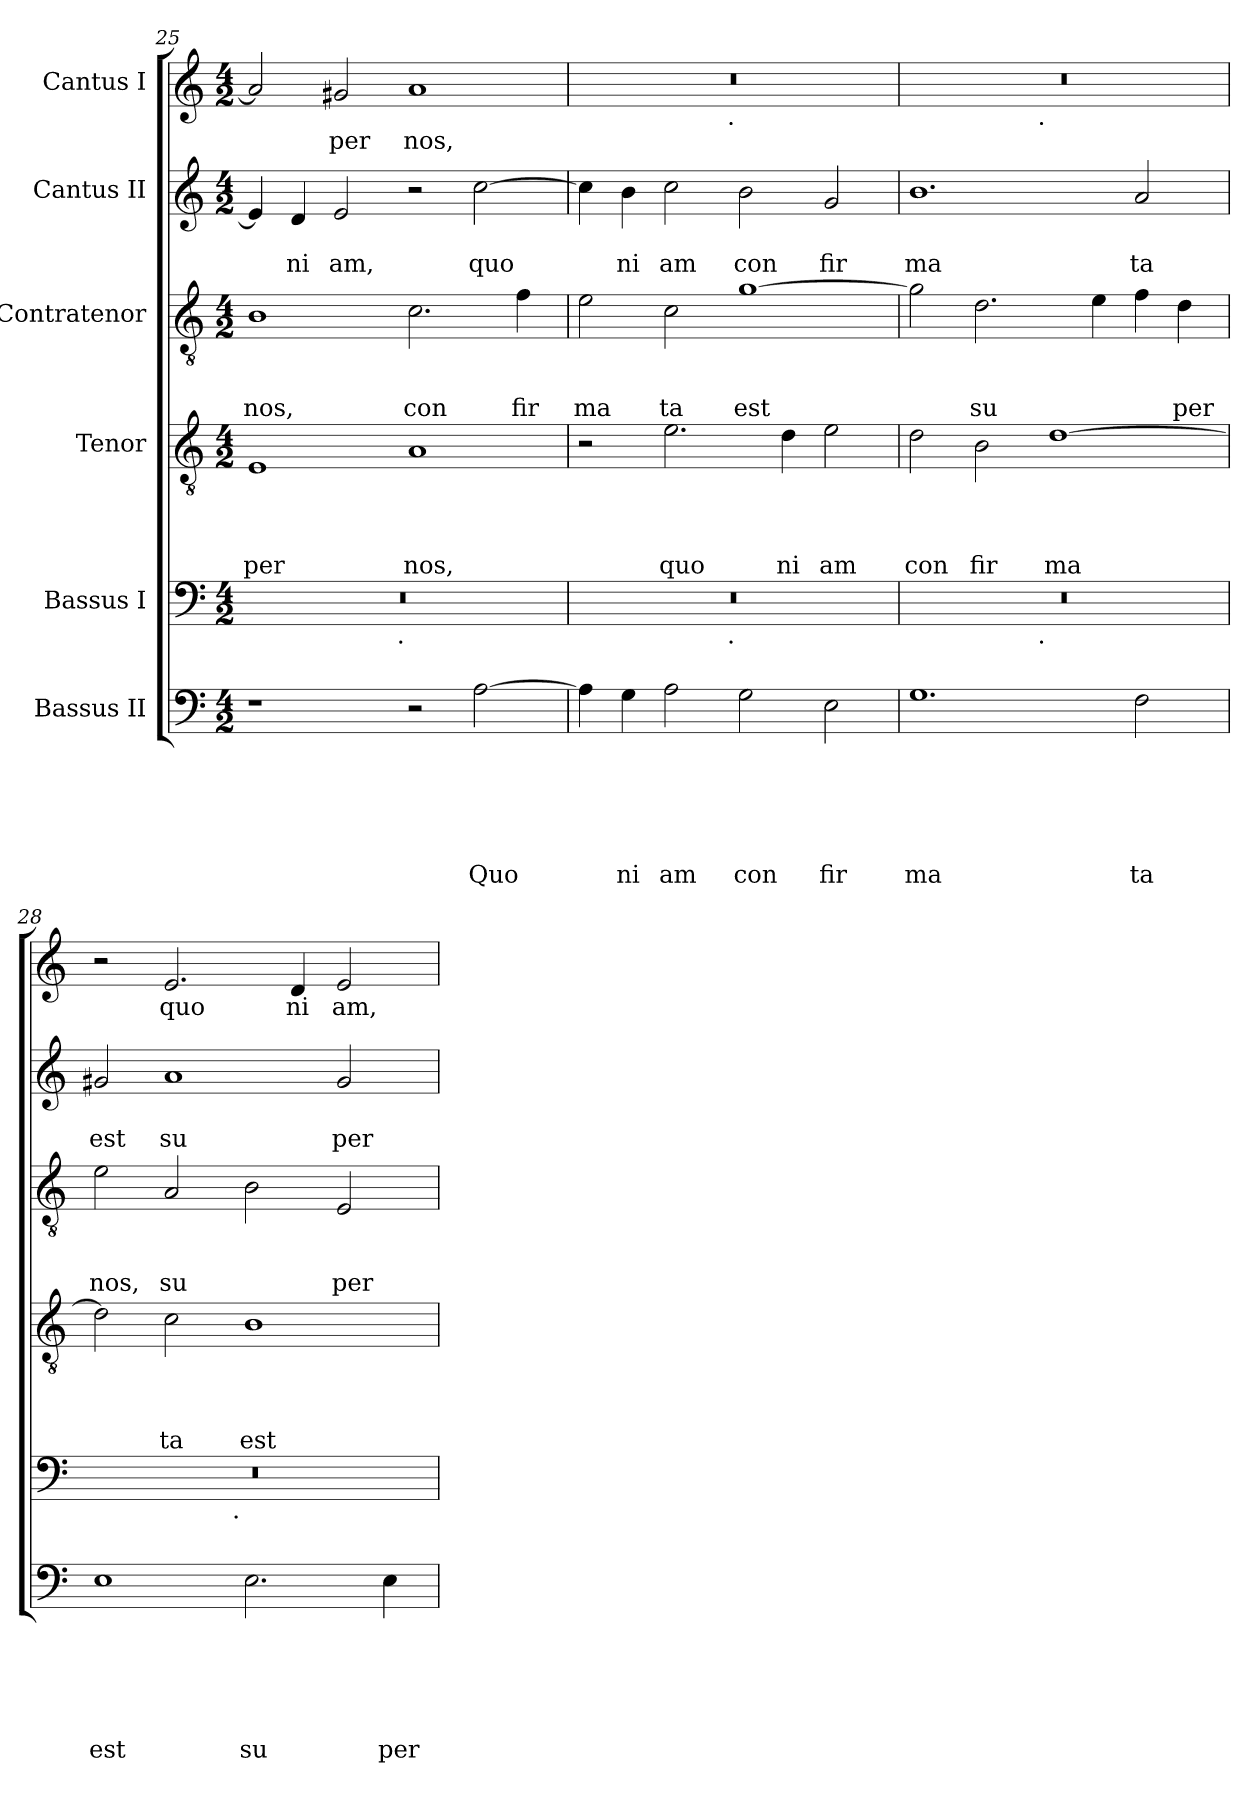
**kern	**text	**text	**text	**text	**text	**text	**kern	**kern	**text	**text	**text	**text	**kern	**text	**text	**text	**kern	**text	**text	**kern	**text
*part6	*part6	*part6	*part6	*part6	*part6	*part6	*part5	*part4	*part4	*part4	*part4	*part4	*part3	*part3	*part3	*part3	*part2	*part2	*part2	*part1	*part1
*staff6	*staff6	*staff6	*staff6	*staff6	*staff6	*staff6	*staff5	*staff4	*staff4	*staff4	*staff4	*staff4	*staff3	*staff3	*staff3	*staff3	*staff2	*staff2	*staff2	*staff1	*staff1
*I"Bassus II	*	*	*	*	*	*	*I"Bassus I	*I"Tenor	*	*	*	*	*I"Contratenor	*	*	*	*I"Cantus II	*	*	*I"Cantus I	*
*clefF4	*	*	*	*	*	*	*clefF4	*clefGv2	*	*	*	*	*clefGv2	*	*	*	*clefG2	*	*	*clefG2	*
*k[]	*	*	*	*	*	*	*k[]	*k[]	*	*	*	*	*k[]	*	*	*	*k[]	*	*	*k[]	*
*C:	*	*	*	*	*	*	*C:	*C:	*	*	*	*	*C:	*	*	*	*C:	*	*	*C:	*
*M4/2	*	*	*	*	*	*	*M4/2	*M4/2	*	*	*	*	*M4/2	*	*	*	*M4/2	*	*	*M4/2	*
=25	=25	=25	=25	=25	=25	=25	=25	=25	=25	=25	=25	=25	=25	=25	=25	=25	=25	=25	=25	=25	=25
!	!	!	!	!	!	!	!	!	!	!	!	!LO:LY:b	!	!	!	!LO:LY:b	!	!	!	!	!
*	*	*	*	*	*	*	*^	*	*	*	*	*	*	*	*	*	*	*	*	*	*
1r	.	.	.	.	.	.	0r	2ryy	1E	.	.	.	per	1B	.	.	nos,	4e/]	.	.	2a/]	.
!	!	!	!	!	!	!	!	!	!	!	!	!	!	!	!	!	!	!	!	!LO:LY:b	!	!
.	.	.	.	.	.	.	.	.	.	.	.	.	.	.	.	.	.	4d/	.	ni	.	.
!	!	!	!	!	!	!	!	!	!	!	!	!	!	!	!	!	!	!	!	!LO:LY:b	!	!LO:LY:b
.	.	.	.	.	.	.	.	4...ryy	.	.	.	.	.	.	.	.	.	2e/	.	am,	2g#X/	per
!	!	!	!	!	!	!	!	!LO:TX:b:t=.	!	!	!	!	!	!	!	!	!	!	!	!	!	!
.	.	.	.	.	.	.	.	1ryy	.	.	.	.	.	.	.	.	.	.	.	.	.	.
!	!	!	!	!	!	!	!	!	!	!	!	!	!LO:LY:b	!	!	!	!LO:LY:b	!	!	!	!	!LO:LY:b
2r	.	.	.	.	.	.	.	.	1A	.	.	.	nos,	2.c\	.	.	con	2r	.	.	1a	nos,
!	!	!	!	!	!	!LO:LY:b	!	!	!	!	!	!	!	!	!	!	!	!	!	!LO:LY:b	!	!
[>2A\	.	.	.	.	.	Quo	.	.	.	.	.	.	.	.	.	.	.	[>2cc\	.	quo	.	.
!	!	!	!	!	!	!	!	!	!	!	!	!	!	!	!	!	!LO:LY:b	!	!	!	!	!
.	.	.	.	.	.	.	.	.	.	.	.	.	.	4f\	.	.	fir	.	.	.	.	.
.	.	.	.	.	.	.	.	32ryy	.	.	.	.	.	.	.	.	.	.	.	.	.	.
=26	=26	=26	=26	=26	=26	=26	=26	=26	=26	=26	=26	=26	=26	=26	=26	=26	=26	=26	=26	=26	=26	=26
!	!	!	!	!	!	!	!	!	!	!	!	!	!	!	!	!	!LO:LY:b	!	!	!	!	!
*	*	*	*	*	*	*	*	*	*	*	*	*	*	*	*	*	*	*	*	*	*^	*
4A\]	.	.	.	.	.	.	0r	2ryy	2r	.	.	.	.	2e\	.	.	ma	4cc\]	.	.	0r	2ryy	.
!	!	!	!	!	!	!LO:LY:b	!	!	!	!	!	!	!	!	!	!	!	!	!	!LO:LY:b	!	!	!
4G\	.	.	.	.	.	ni	.	.	.	.	.	.	.	.	.	.	.	4b\	.	ni	.	.	.
!	!	!	!	!	!	!LO:LY:b	!	!	!	!	!	!	!LO:LY:b	!	!	!	!LO:LY:b	!	!	!LO:LY:b	!	!	!
2A\	.	.	.	.	.	am	.	4...ryy	2.e\	.	.	.	quo	2c\	.	.	ta	2cc\	.	am	.	4...ryy	.
!	!	!	!	!	!	!	!	!	!	!	!	!	!	!	!	!	!	!	!	!	!	!LO:TX:b:t=.	!
!	!	!	!	!	!	!	!	!LO:TX:b:t=.	!	!	!	!	!	!	!	!	!	!	!	!	!	!	!
.	.	.	.	.	.	.	.	1ryy	.	.	.	.	.	.	.	.	.	.	.	.	.	1ryy	.
!	!	!	!	!	!	!LO:LY:b	!	!	!	!	!	!	!	!	!	!	!LO:LY:b	!	!	!LO:LY:b	!	!	!
2G\	.	.	.	.	.	con	.	.	.	.	.	.	.	[<1g	.	.	est	2b\	.	con	.	.	.
!	!	!	!	!	!	!	!	!	!	!	!	!	!LO:LY:b	!	!	!	!	!	!	!	!	!	!
.	.	.	.	.	.	.	.	.	4d\	.	.	.	ni	.	.	.	.	.	.	.	.	.	.
!	!	!	!	!	!	!LO:LY:b	!	!	!	!	!	!	!LO:LY:b	!	!	!	!	!	!	!LO:LY:b	!	!	!
2E\	.	.	.	.	.	fir	.	.	2e\	.	.	.	am	.	.	.	.	2g/	.	fir	.	.	.
.	.	.	.	.	.	.	.	32ryy	.	.	.	.	.	.	.	.	.	.	.	.	.	32ryy	.
!!LO:LB:g=z	!!
=27	=27	=27	=27	=27	=27	=27	=27	=27	=27	=27	=27	=27	=27	=27	=27	=27	=27	=27	=27	=27	=27	=27	=27
!	!	!	!	!	!	!LO:LY:b	!	!	!	!	!	!	!LO:LY:b	!	!	!	!	!	!	!LO:LY:b	!	!	!
1.G	.	.	.	.	.	ma	0r	2ryy	2d\	.	.	.	con	2g\]	.	.	.	1.b	.	ma	0r	2ryy	.
!	!	!	!	!	!	!	!	!	!	!	!	!	!LO:LY:b	!	!	!	!LO:LY:b	!	!	!	!	!	!
.	.	.	.	.	.	.	.	4...ryy	2B\	.	.	.	fir	2.d\	.	.	su	.	.	.	.	4...ryy	.
!	!	!	!	!	!	!	!	!	!	!	!	!	!	!	!	!	!	!	!	!	!	!LO:TX:b:t=.	!
!	!	!	!	!	!	!	!	!LO:TX:b:t=.	!	!	!	!	!	!	!	!	!	!	!	!	!	!	!
.	.	.	.	.	.	.	.	1ryy	.	.	.	.	.	.	.	.	.	.	.	.	.	1ryy	.
!	!	!	!	!	!	!	!	!	!	!	!	!	!LO:LY:b	!	!	!	!	!	!	!	!	!	!
.	.	.	.	.	.	.	.	.	[>1d	.	.	.	ma	.	.	.	.	.	.	.	.	.	.
.	.	.	.	.	.	.	.	.	.	.	.	.	.	4e\	.	.	.	.	.	.	.	.	.
!	!	!	!	!	!	!LO:LY:b	!	!	!	!	!	!	!	!	!	!	!	!	!	!LO:LY:b	!	!	!
2F\	.	.	.	.	.	ta	.	.	.	.	.	.	.	4f\	.	.	.	2a/	.	ta	.	.	.
!	!	!	!	!	!	!	!	!	!	!	!	!	!	!	!	!	!LO:LY:b	!	!	!	!	!	!
.	.	.	.	.	.	.	.	.	.	.	.	.	.	4d\	.	.	per	.	.	.	.	.	.
.	.	.	.	.	.	.	.	32ryy	.	.	.	.	.	.	.	.	.	.	.	.	.	32ryy	.
=28	=28	=28	=28	=28	=28	=28	=28	=28	=28	=28	=28	=28	=28	=28	=28	=28	=28	=28	=28	=28	=28	=28	=28
!	!	!	!	!	!	!LO:LY:b	!	!	!	!	!	!	!	!	!	!	!LO:LY:b	!	!	!LO:LY:b	!	!	!
*	*	*	*	*	*	*	*	*	*	*	*	*	*	*	*	*	*	*	*	*	*v	*v	*
1E	.	.	.	.	.	est	0r	2ryy	2d\]	.	.	.	.	2e\	.	.	nos,	2g#X/	.	est	2r	.
!	!	!	!	!	!	!	!	!	!	!	!	!	!LO:LY:b	!	!	!	!LO:LY:b	!	!	!LO:LY:b	!	!LO:LY:b
.	.	.	.	.	.	.	.	4...ryy	2c\	.	.	.	ta	2A/	.	.	su	1a	.	su	2.e/	quo
!	!	!	!	!	!	!	!	!LO:TX:b:t=.	!	!	!	!	!	!	!	!	!	!	!	!	!	!
.	.	.	.	.	.	.	.	1ryy	.	.	.	.	.	.	.	.	.	.	.	.	.	.
!	!	!	!	!	!	!LO:LY:b	!	!	!	!	!	!	!LO:LY:b	!	!	!	!	!	!	!	!	!
2.E\	.	.	.	.	.	su	.	.	1B	.	.	.	est	2B\	.	.	.	.	.	.	.	.
!	!	!	!	!	!	!	!	!	!	!	!	!	!	!	!	!	!	!	!	!	!	!LO:LY:b
.	.	.	.	.	.	.	.	.	.	.	.	.	.	.	.	.	.	.	.	.	4d/	ni
!	!	!	!	!	!	!	!	!	!	!	!	!	!	!	!	!	!LO:LY:b	!	!	!LO:LY:b	!	!LO:LY:b
.	.	.	.	.	.	.	.	.	.	.	.	.	.	2E/	.	.	per	2g#/	.	per	2e/	am,
!	!	!	!	!	!	!LO:LY:b	!	!	!	!	!	!	!	!	!	!	!	!	!	!	!	!
4E\	.	.	.	.	.	per	.	.	.	.	.	.	.	.	.	.	.	.	.	.	.	.
.	.	.	.	.	.	.	.	32ryy	.	.	.	.	.	.	.	.	.	.	.	.	.	.
*	*	*	*	*	*	*	*v	*v	*	*	*	*	*	*	*	*	*	*	*	*	*	*
=	=	=	=	=	=	=	=	=	=	=	=	=	=	=	=	=	=	=	=	=	=
*-	*-	*-	*-	*-	*-	*-	*-	*-	*-	*-	*-	*-	*-	*-	*-	*-	*-	*-	*-	*-	*-
